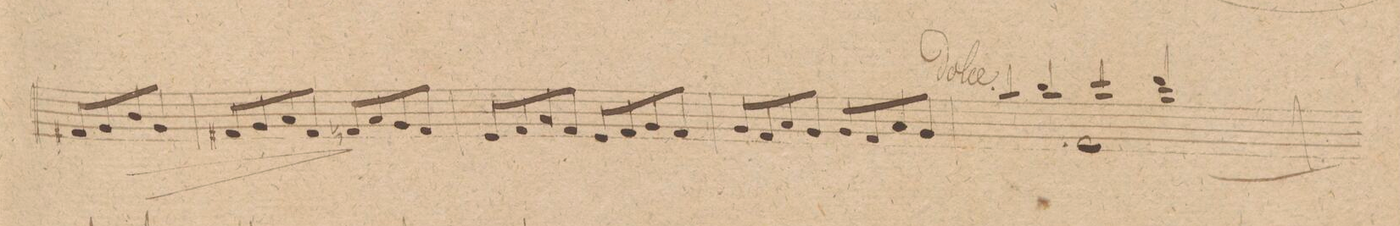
**kern	**dynam
*I"Baſso.	*
*clefF4	*
*k[f#c#g#]	*
*met(c|)	*
*M2/2	*
8AA#X/L	.
8BB/	.
8D/	>
8BB/J	.
=35	=35
8AA#X/L	.
8BB/	.
8C#/	.
8AA#/J	.
8AAn/L	]
8C#/	.
8BB/	.
8AA/J	.
=36	=36
8GG#/L	.
8AA/	.
8C#/	.
8AA/J	.
8GG#/L	.
8AA/	.
8BB/	.
8AA/J	.
=37	=37
8BB/L	.
8AA/	.
8C#/	.
8BB/J	.
8BB/L	.
8AA/	.
8C#/	.
8BB/J	.
=38	=38
*^	*
4c#/	[1AA	.
4d/	.	.
4e/	.	.
4f#/	.	.
=39	=39	=39
*-	*-	*-
